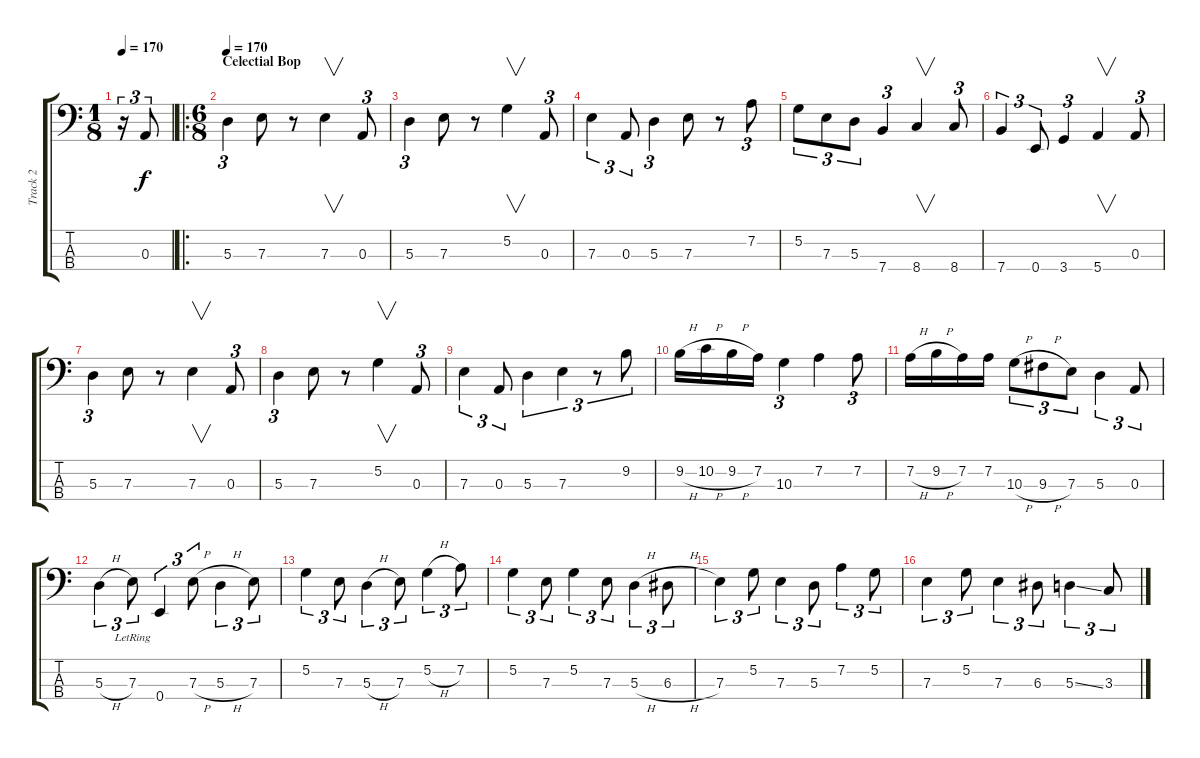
\track ("Track 2" "Track 2") {instrument electricbasspick}
\staff {score tabs}
\tuning (G2 D2 A1 E1) {hide}
\ts (1 8)
\tempo 170
\clef f4
\ks c
r.16{tu (3 2) dy f instrument electricbasspick} 0.3.8{tu (3 2)} |
\ro
\ts (6 8)
\section ("" "Celectial Bop")
\tempo 170
5.3.4{tu (3 2)} 7.3.8 r.8 7.3.4{v} 0.3.8{tu (3 2)} |
5.3.4{tu (3 2)} 7.3.8 r.8 5.2.4{v} 0.3.8{tu (3 2)} |
7.3.4{tu (3 2)} 0.3.8{tu (3 2)} 5.3.4{tu (3 2)} 7.3.8 r.8 7.2.8{tu (3 2)} |
5.2.8{tu (3 2)} 7.3.8{tu (3 2)} 5.3.8{tu (3 2)} 7.4.4{tu (3 2)} 8.4.4{v} 8.4.8{tu (3 2)} |
7.4.4{tu (3 2)} 0.4.8{tu (3 2)} 3.4.4{tu (3 2)} 5.4.4{v} 0.3.8{tu (3 2)} |
5.3.4{tu (3 2)} 7.3.8 r.8 7.3.4{v} 0.3.8{tu (3 2)} |
5.3.4{tu (3 2)} 7.3.8 r.8 5.2.4{v} 0.3.8{tu (3 2)} |
7.3.4{tu (3 2)} 0.3.8{tu (3 2)} 5.3.4{tu (3 2)} 7.3.4{tu (3 2)} r.8{tu (3 2)} 9.2.8{tu (3 2)} |
9.2{h}.16 10.2{h}.16 9.2{h}.16 7.2.16 10.3.4{tu (3 2)} 7.2.4 7.2.8{tu (3 2)} |
7.2{h}.16 9.2{h}.16 7.2.16 7.2.16 10.3{h}.8{tu (3 2)} 9.3{h}.8{tu (3 2)} 7.3.8{tu (3 2)} 5.3.4{tu (3 2)} 0.3.8{tu (3 2)} |
\section ("" "")
5.3{h}.4{tu (3 2)} 7.3{lr}.8{tu (3 2)} 0.4.4{tu (3 2)} 7.3{h}.8{tu (3 2)} 5.3{h}.4{tu (3 2)} 7.3.8{tu (3 2)} |
5.2.4{tu (3 2)} 7.3.8{tu (3 2)} 5.3{h}.4{tu (3 2)} 7.3.8{tu (3 2)} 5.2{h}.4{tu (3 2)} 7.2.8{tu (3 2)} |
5.2.4{tu (3 2)} 7.3.8{tu (3 2)} 5.2.4{tu (3 2)} 7.3.8{tu (3 2)} 5.3{h}.4{tu (3 2)} 6.3{h}.8{tu (3 2)} |
7.3.4{tu (3 2)} 5.2.8{tu (3 2)} 7.3.4{tu (3 2)} 5.3.8{tu (3 2)} 7.2.4{tu (3 2)} 5.2.8{tu (3 2)} |
7.3.4{tu (3 2)} 5.2.8{tu (3 2)} 7.3.4{tu (3 2)} 6.3.8{tu (3 2)} 5.3{ss}.4{tu (3 2)} 3.3.8{tu (3 2)}
